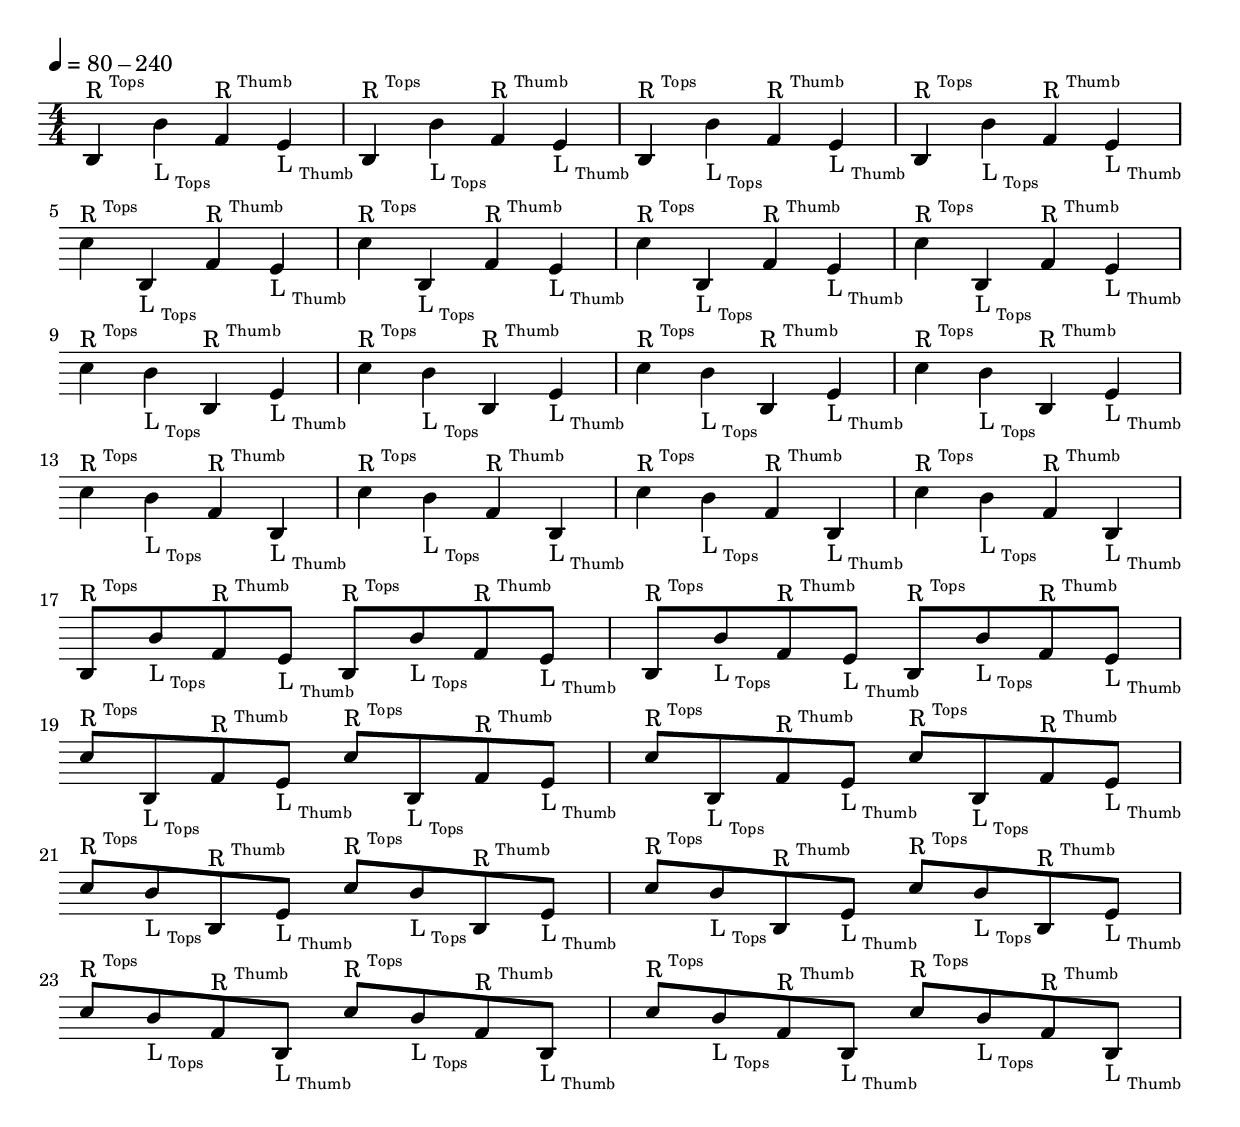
\version "2.24.1"
\include "../global.ly"

\layout {
  indent = -3.5
}

\relative {
  \defaultScoreSettings
  \tempo 4 = 80 - 240
  \time 4/4

  \repeat unfold 4 {  b4^\RTopsTop  b'_\LTopsBtm   f^\RThumbTop   e_\LThumbBtm } \break
  \repeat unfold 4 { c'4^\RTopsTop  b,_\LTopsBtm  f'^\RThumbTop   e_\LThumbBtm } \break
  \repeat unfold 4 { c'4^\RTopsTop   b_\LTopsBtm  b,^\RThumbTop   e_\LThumbBtm } \break
  \repeat unfold 4 { c'4^\RTopsTop   b_\LTopsBtm   f^\RThumbTop  b,_\LThumbBtm } \break

  \repeat unfold 4 {  b8^\RTopsTop  b'_\LTopsBtm   f^\RThumbTop   e_\LThumbBtm } \break
  \repeat unfold 4 { c'8^\RTopsTop  b,_\LTopsBtm  f'^\RThumbTop   e_\LThumbBtm } \break
  \repeat unfold 4 { c'8^\RTopsTop   b_\LTopsBtm  b,^\RThumbTop   e_\LThumbBtm } \break
  \repeat unfold 4 { c'8^\RTopsTop   b_\LTopsBtm   f^\RThumbTop  b,_\LThumbBtm } \break
}